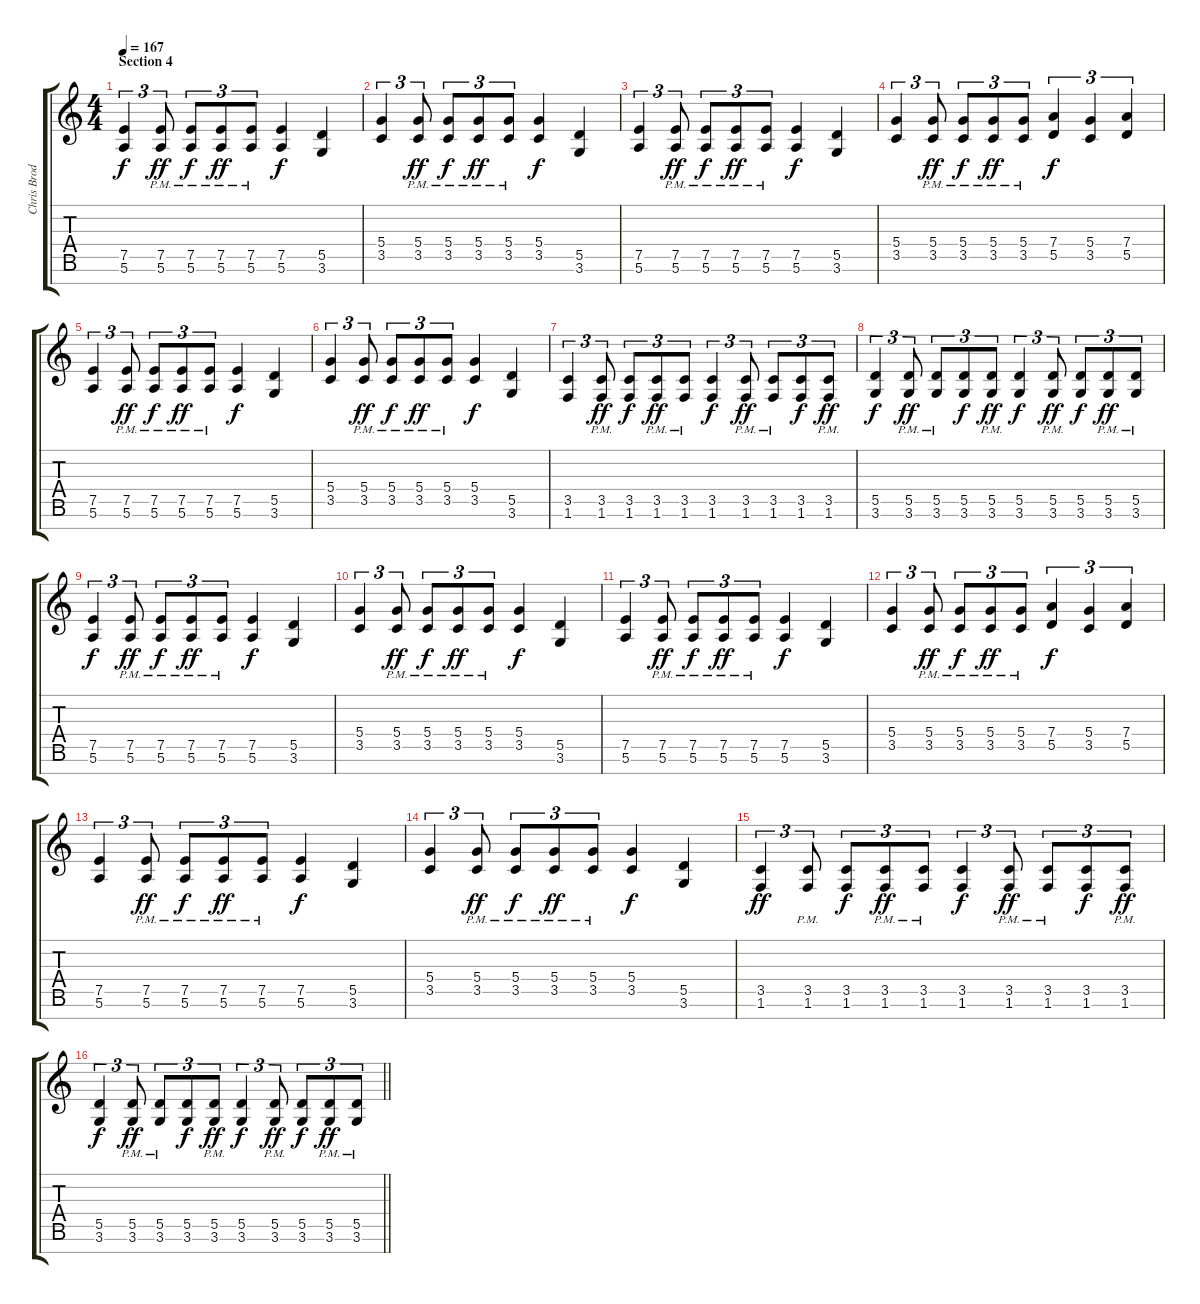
\track ("Chris Broderick" "Chris Brod") {instrument distortionguitar}
\staff {score tabs}
\tuning (E4 B3 G3 D3 A2 E2 B1) {hide}
\ts (4 4)
\section ("" "Section 4")
\tempo 167
\clef g2
\ks c
(7.5 5.6).4{tu (3 2) dy f} (7.5{pm} 5.6{pm}).8{tu (3 2) dy ff} (7.5{pm} 5.6{pm}).8{tu (3 2) dy f} (7.5{pm} 5.6{pm}).8{tu (3 2) dy ff} (7.5{pm} 5.6{pm}).8{tu (3 2)} (7.5 5.6).4{dy f} (5.5 3.6).4 |
(5.4 3.5).4{tu (3 2)} (5.4{pm} 3.5{pm}).8{tu (3 2) dy ff} (5.4{pm} 3.5{pm}).8{tu (3 2) dy f} (5.4{pm} 3.5{pm}).8{tu (3 2) dy ff} (5.4{pm} 3.5{pm}).8{tu (3 2)} (5.4 3.5).4{dy f} (5.5 3.6).4 |
(7.5 5.6).4{tu (3 2)} (7.5{pm} 5.6{pm}).8{tu (3 2) dy ff} (7.5{pm} 5.6{pm}).8{tu (3 2) dy f} (7.5{pm} 5.6{pm}).8{tu (3 2) dy ff} (7.5{pm} 5.6{pm}).8{tu (3 2)} (7.5 5.6).4{dy f} (5.5 3.6).4 |
(5.4 3.5).4{tu (3 2)} (5.4{pm} 3.5{pm}).8{tu (3 2) dy ff} (5.4{pm} 3.5{pm}).8{tu (3 2) dy f} (5.4{pm} 3.5{pm}).8{tu (3 2) dy ff} (5.4{pm} 3.5{pm}).8{tu (3 2)} (7.4 5.5).4{tu (3 2) dy f} (5.4 3.5).4{tu (3 2)} (7.4 5.5).4{tu (3 2)} |
(7.5 5.6).4{tu (3 2)} (7.5{pm} 5.6{pm}).8{tu (3 2) dy ff} (7.5{pm} 5.6{pm}).8{tu (3 2) dy f} (7.5{pm} 5.6{pm}).8{tu (3 2) dy ff} (7.5{pm} 5.6{pm}).8{tu (3 2)} (7.5 5.6).4{dy f} (5.5 3.6).4 |
(5.4 3.5).4{tu (3 2)} (5.4{pm} 3.5{pm}).8{tu (3 2) dy ff} (5.4{pm} 3.5{pm}).8{tu (3 2) dy f} (5.4{pm} 3.5{pm}).8{tu (3 2) dy ff} (5.4{pm} 3.5{pm}).8{tu (3 2)} (5.4 3.5).4{dy f} (5.5 3.6).4 |
(3.5 1.6).4{tu (3 2)} (3.5{pm} 1.6{pm}).8{tu (3 2) dy ff} (3.5 1.6).8{tu (3 2) dy f} (3.5{pm} 1.6{pm}).8{tu (3 2) dy ff} (3.5{pm} 1.6{pm}).8{tu (3 2)} (3.5 1.6).4{tu (3 2) dy f} (3.5{pm} 1.6{pm}).8{tu (3 2) dy ff} (3.5{pm} 1.6{pm}).8{tu (3 2)} (3.5 1.6).8{tu (3 2) dy f} (3.5{pm} 1.6{pm}).8{tu (3 2) dy ff} |
(5.5 3.6).4{tu (3 2) dy f} (5.5{pm} 3.6{pm}).8{tu (3 2) dy ff} (5.5{pm} 3.6{pm}).8{tu (3 2)} (5.5 3.6).8{tu (3 2) dy f} (5.5{pm} 3.6{pm}).8{tu (3 2) dy ff} (5.5 3.6).4{tu (3 2) dy f} (5.5{pm} 3.6{pm}).8{tu (3 2) dy ff} (5.5 3.6).8{tu (3 2) dy f} (5.5{pm} 3.6{pm}).8{tu (3 2) dy ff} (5.5{pm} 3.6{pm}).8{tu (3 2)} |
(7.5 5.6).4{tu (3 2) dy f} (7.5{pm} 5.6{pm}).8{tu (3 2) dy ff} (7.5{pm} 5.6{pm}).8{tu (3 2) dy f} (7.5{pm} 5.6{pm}).8{tu (3 2) dy ff} (7.5{pm} 5.6{pm}).8{tu (3 2)} (7.5 5.6).4{dy f} (5.5 3.6).4 |
(5.4 3.5).4{tu (3 2)} (5.4{pm} 3.5{pm}).8{tu (3 2) dy ff} (5.4{pm} 3.5{pm}).8{tu (3 2) dy f} (5.4{pm} 3.5{pm}).8{tu (3 2) dy ff} (5.4{pm} 3.5{pm}).8{tu (3 2)} (5.4 3.5).4{dy f} (5.5 3.6).4 |
(7.5 5.6).4{tu (3 2)} (7.5{pm} 5.6{pm}).8{tu (3 2) dy ff} (7.5{pm} 5.6{pm}).8{tu (3 2) dy f} (7.5{pm} 5.6{pm}).8{tu (3 2) dy ff} (7.5{pm} 5.6{pm}).8{tu (3 2)} (7.5 5.6).4{dy f} (5.5 3.6).4 |
(5.4 3.5).4{tu (3 2)} (5.4{pm} 3.5{pm}).8{tu (3 2) dy ff} (5.4{pm} 3.5{pm}).8{tu (3 2) dy f} (5.4{pm} 3.5{pm}).8{tu (3 2) dy ff} (5.4{pm} 3.5{pm}).8{tu (3 2)} (7.4 5.5).4{tu (3 2) dy f} (5.4 3.5).4{tu (3 2)} (7.4 5.5).4{tu (3 2)} |
(7.5 5.6).4{tu (3 2)} (7.5{pm} 5.6{pm}).8{tu (3 2) dy ff} (7.5{pm} 5.6{pm}).8{tu (3 2) dy f} (7.5{pm} 5.6{pm}).8{tu (3 2) dy ff} (7.5{pm} 5.6{pm}).8{tu (3 2)} (7.5 5.6).4{dy f} (5.5 3.6).4 |
(5.4 3.5).4{tu (3 2)} (5.4{pm} 3.5{pm}).8{tu (3 2) dy ff} (5.4{pm} 3.5{pm}).8{tu (3 2) dy f} (5.4{pm} 3.5{pm}).8{tu (3 2) dy ff} (5.4{pm} 3.5{pm}).8{tu (3 2)} (5.4 3.5).4{dy f} (5.5 3.6).4 |
(3.5 1.6).4{tu (3 2) dy ff} (3.5{pm} 1.6{pm}).8{tu (3 2)} (3.5 1.6).8{tu (3 2) dy f} (3.5{pm} 1.6{pm}).8{tu (3 2) dy ff} (3.5{pm} 1.6{pm}).8{tu (3 2)} (3.5 1.6).4{tu (3 2) dy f} (3.5{pm} 1.6{pm}).8{tu (3 2) dy ff} (3.5{pm} 1.6{pm}).8{tu (3 2)} (3.5 1.6).8{tu (3 2) dy f} (3.5{pm} 1.6{pm}).8{tu (3 2) dy ff} |
\barLineRight lightlight
(5.5 3.6).4{tu (3 2) dy f} (5.5{pm} 3.6{pm}).8{tu (3 2) dy ff} (5.5{pm} 3.6{pm}).8{tu (3 2)} (5.5 3.6).8{tu (3 2) dy f} (5.5{pm} 3.6{pm}).8{tu (3 2) dy ff} (5.5 3.6).4{tu (3 2) dy f} (5.5{pm} 3.6{pm}).8{tu (3 2) dy ff} (5.5 3.6).8{tu (3 2) dy f} (5.5{pm} 3.6{pm}).8{tu (3 2) dy ff} (5.5{pm} 3.6{pm}).8{tu (3 2)}
